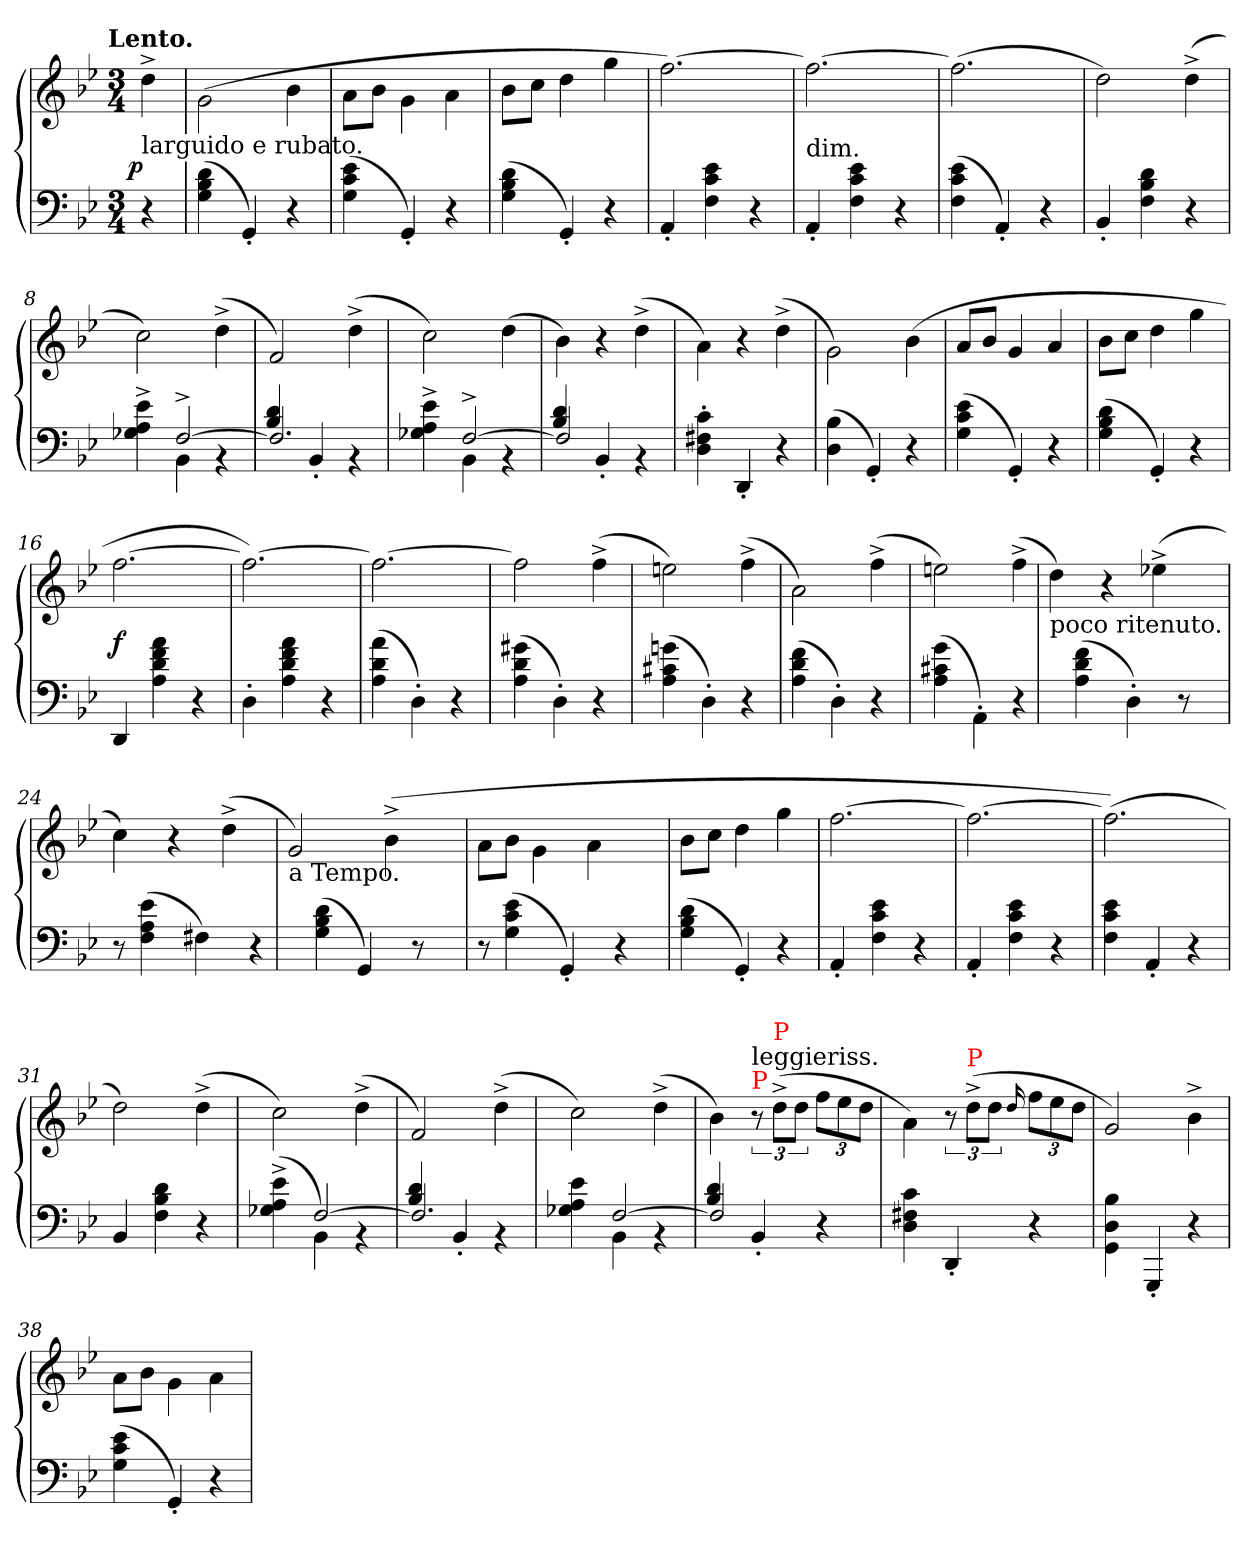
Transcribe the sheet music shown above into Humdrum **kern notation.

**kern	**kern	**dynam
*part1	*part1	*part1
*staff2	*staff1	*staff1/2
*clefF4	*clefG2	*
*k[b-e-]	*k[b-e-]	*
*g:	*g:	*
!!LO:TX:omd:t=Lento.
*M3/4	*M3/4	*
*MM180	*MM180	*
=	=	=
!	!LO:TX:b:t=larguido e rubato.	!
!	!	!LO:DY:rj
4r	4dd^>	p
=1	=1	=1
(4d 4B- 4G	(2g\	.
4GG'<)	.	.
4r	4b-	.
=2	=2	=2
(4e- 4c 4G	8a\L	.
.	8b-\J	.
4GG'<)	4g\	.
4r	4a\	.
=3	=3	=3
(4d 4B- 4G	8b-L	.
.	8ccJ	.
4GG'<)	4dd	.
4r	4gg	.
=4	=4	=4
4AA'<	[2.ff)	.
4e- 4c 4F	.	.
4r	.	.
=5	=5	=5
!	!LO:TX:c:t=dim.	!
4AA'<	2.ff_	.
4e- 4c 4F	.	.
4r	.	.
=6	=6	=6
(4e- 4c 4F	(2.ff]	.
4AA'<)	.	.
4r	.	.
=7	=7	=7
4BB-'</	2dd)	.
4d 4B- 4F	.	.
4r	(4dd^<	.
=8	=8	=8
*^	*	*
4ryy	4e-^< 4A^< 4G-X^<	2cc)	.
[2F^>	4BB-	.	.
.	4rBB	(4dd^<	.
=9	=9	=9	=9
2.F]	4d/ 4B-/	2f)	.
.	4BB-'</	.	.
.	4rBB	(4dd^<	.
=10	=10	=10	=10
4ryy	4e-^< 4A^< 4G-X^<	2cc)	.
[2F^>	4BB-	.	.
.	4rBB	(4dd	.
=11	=11	=11	=11
2F]	4d/ 4B-/	4b-)	.
.	4BB-'</	4r	.
4ryy	4rBB	(4dd^<	.
*v	*v	*	*
=12	=12	=12
4c'> 4F#X'> 4D'>	4a\)	.
4DD'<	4r	.
4r	(4dd^<	.
=13	=13	=13
(4B- 4D	2g\)	.
4GG'<)	.	.
4r	(4b-	.
=14	=14	=14
(4e- 4c 4G	8a/L	.
.	8b-/J	.
4GG'<)	4g/	.
4r	4a/	.
=15	=15	=15
(4d 4B- 4G	8b-L	.
.	8ccJ	.
4GG'<)	4dd	.
4r	4gg	.
=16	=16	=16
4DD	[2.ff	f
4a 4f 4d 4A	.	.
4r	.	.
=17	=17	=17
4D'>	2.ff_)	.
4a 4f 4d 4A	.	.
4r	.	.
=18	=18	=18
(4a 4d 4A	2.ff_	.
4D'>)	.	.
4r	.	.
=19	=19	=19
(4g#X 4d 4A	2ff]	.
4D'>)	.	.
4r	(4ff^<	.
=20	=20	=20
(4gn 4c#X 4A	2een)	.
4D'>)	.	.
4r	(4ff^<	.
=21	=21	=21
(4f 4d 4A	2a\)	.
4D'>)	.	.
4r	(4ff^<	.
=22	=22	=22
(4g 4c#X 4A	2een)	.
4AA'>\)	.	.
!LO:N:vis=4	!LO:N:vis=4	!
8r	(8ff^<	.
=23	=23	=23
!	!LO:TX:b:t=poco ritenuto.	!
8ryy	4dd)	.
(4f 4d 4A	.	.
.	4r	.
4D'>)	.	.
.	(4ee-X^<	.
8r	.	.
8ryy	8ryy	.
=24	=24	=24
8r	4cc)	.
(4e- 4A 4F	.	.
.	4r	.
4F#X)	.	.
!	!LO:N:vis=4	!
.	(8dd^<	.
!LO:N:vis=4	!	!
8r	8ryy	.
=25	=25	=25
!	!LO:TX:b:t=a Tempo.	!
8ryy	2g/)	.
(4d 4B- 4G	.	.
4GG)	.	.
.	(4b-^<	.
8r	.	.
8ryy	8ryy	.
=26	=26	=26
8r	8a\L	.
(4e- 4c 4G	8b-\J	.
.	4g\	.
4GG'<)	.	.
.	4a\	.
4r	.	.
.	8ryy	.
=27	=27	=27
(4d 4B- 4G	8b-L	.
.	8ccJ	.
4GG'<)	4dd	.
4r	4gg	.
=28	=28	=28
4AA'<	[2.ff	.
4e- 4c 4F	.	.
4r	.	.
=29	=29	=29
4AA'<	2.ff_	.
4e- 4c 4F	.	.
4r	.	.
=30	=30	=30
4e- 4c 4F	(2.ff])	.
4AA'<	.	.
4r	.	.
=31	=31	=31
4BB-/	2dd)	.
4d 4B- 4F	.	.
4r	(4dd^<	.
=32	=32	=32
*^	*	*
4ryy	(>4e-^< 4A^< 4G-X^<	2cc)	.
[2F	4BB-)	.	.
.	4rBB	(>4dd^<	.
=33	=33	=33	=33
2.F]	4d/ 4B-/	2f)	.
.	4BB-'</	.	.
.	4rBB	(4dd^<	.
=34	=34	=34	=34
4ryy	4e- 4A 4G-X	2cc)	.
[2F	4BB-	.	.
.	4rBB	(4dd^<	.
=35	=35	=35	=35
2F]	4d/ 4B-/	4b-)	.
!	!	!LO:TX:a:color=red:t=P	!
!	!	!LO:TX:a:t=leggieriss.	!
.	4BB-'</	12r	.
!	!	!LO:TX:a:color=red:t=P	!
.	.	(12dd^<L	.
.	.	12ddJ	.
*	*	*Xbrackettup	*
4r	4ryy	12ffL	.
.	.	12ee-	.
.	.	12ddJ	.
*v	*v	*	*
=36	=36	=36
4c 4F#X 4D	4a\)	.
*	*brackettup	*
4DD'<	12r	.
!	!LO:TX:a:color=red:t=P	!
.	(12dd^<L	.
.	12ddJ	.
.	16qqdd/	.
*	*Xbrackettup	*
4r	12ffL	.
.	12ee-	.
.	12ddJ	.
=37	=37	=37
(4B- 4D 4GG	2g/)	.
4GGG'<	.	.
4r	4b-^<	.
=38	=38	=38
(4e- 4c 4G	8a\L	.
.	8b-\J	.
4GG'<)	4g\	.
4r	4a\	.
=	=	=
*-	*-	*-
